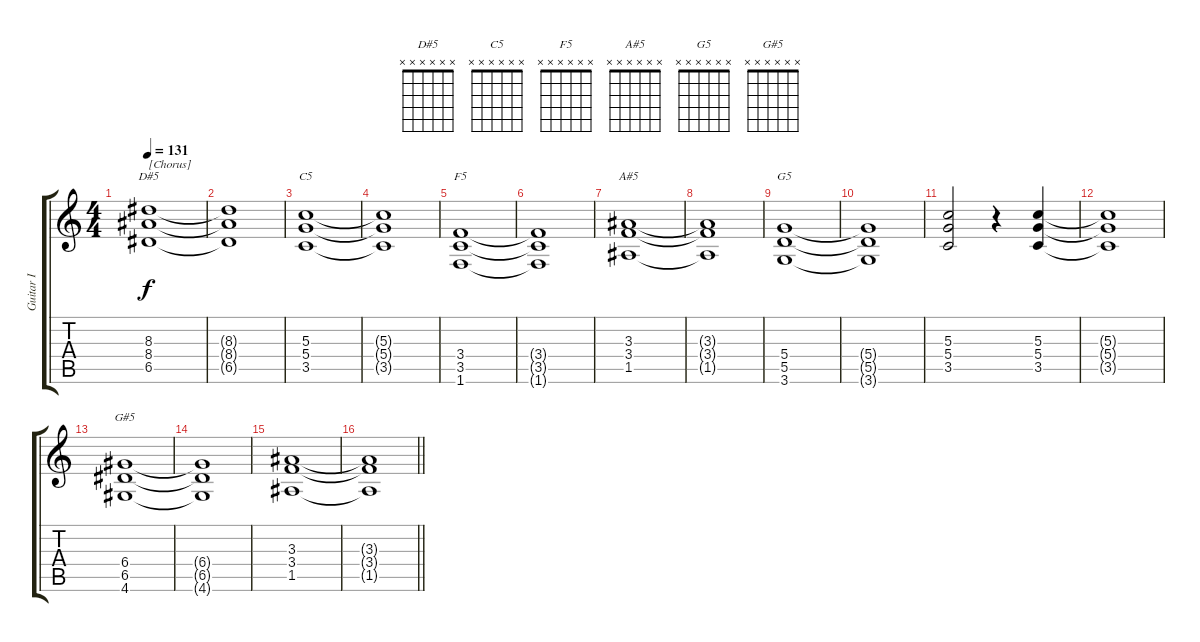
\track ("Guitar I" "Guitar I") {instrument acousticguitarsteel}
\staff {score tabs}
\tuning (E4 B3 G3 D3 A2 E2) {hide}
\chord ("D#5" x x x x x x)
\chord ("C5" x x x x x x)
\chord ("F5" x x x x x x)
\chord ("A#5" x x x x x x)
\chord ("G5" x x x x x x)
\chord ("G#5" x x x x x x)
\ts (4 4)
\tempo 131
\clef g2
\ks c
(8.3 8.4 6.5).1{ch "D#5" txt "[Chorus]" dy f} |
(8.3{t} 8.4{t} 6.5{t}).1 |
(5.3 5.4 3.5).1{ch "C5"} |
(5.3{t} 5.4{t} 3.5{t}).1 |
(3.4 3.5 1.6).1{ch "F5"} |
(3.4{t} 3.5{t} 1.6{t}).1 |
(3.3 3.4 1.5).1{ch "A#5"} |
(3.3{t} 3.4{t} 1.5{t}).1 |
(5.4 5.5 3.6).1{ch "G5"} |
(5.4{t} 5.5{t} 3.6{t}).1 |
(5.3 5.4 3.5).2 r.4 (5.3 5.4 3.5).4 |
(5.3{t} 5.4{t} 3.5{t}).1 |
(6.4 6.5 4.6).1{ch "G#5"} |
(6.4{t} 6.5{t} 4.6{t}).1 |
(3.3 3.4 1.5).1 |
\barLineRight lightlight
(3.3{t} 3.4{t} 1.5{t}).1
